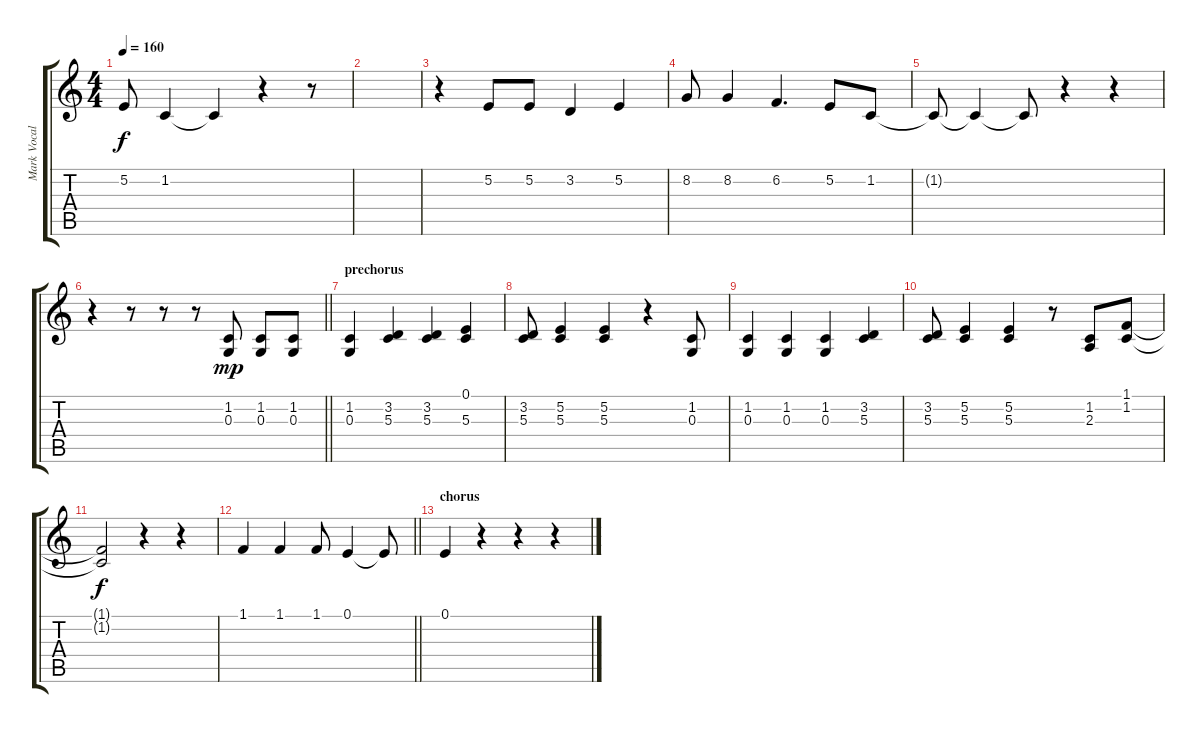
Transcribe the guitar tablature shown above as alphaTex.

\track ("Mark Vocals" "Mark Vocal") {instrument clarinet}
\staff {score tabs}
\tuning (E4 B3 G3 D3 A2 E2) {hide}
\ts (4 4)
\tempo 160
\clef g2
\ks c
5.2{t}.8{dy f} 1.2.4 1.2{t}.4 r.4 r.8 |
|
r.4 5.2.8 5.2.8 3.2.4 5.2.4 |
8.2.8 8.2.4 6.2.4{d} 5.2.8 1.2.8 |
1.2{t}.8 1.2{t}.4 1.2{t}.8 r.4 r.4 |
\barLineRight lightlight
r.4 r.8 r.8 r.8 (1.2 0.3).8{dy mp} (1.2 0.3).8 (1.2 0.3).8 |
\section ("" "prechorus")
(1.2 0.3).4 (3.2 5.3).4 (3.2 5.3).4 (0.1 5.3).4 |
(3.2 5.3).8 (5.2 5.3).4 (5.2 5.3).4 r.4 (1.2 0.3).8 |
(1.2 0.3).4 (1.2 0.3).4 (1.2 0.3).4 (3.2 5.3).4 |
(3.2 5.3).8 (5.2 5.3).4 (5.2 5.3).4 r.8 (1.2 2.3).8 (1.1 1.2).8 |
(1.1{t} 1.2{t}).2{dy f} r.4 r.4 |
\barLineRight lightlight
1.1.4 1.1.4 1.1.8 0.1.4 0.1{t}.8 |
\section ("" "chorus")
0.1.4 r.4 r.4 r.4
